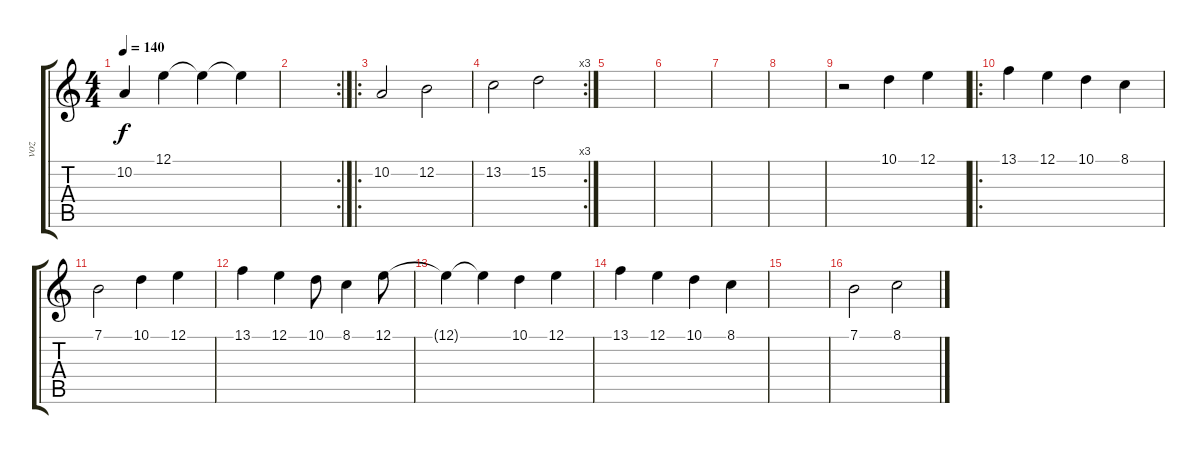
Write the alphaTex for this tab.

\track ("voz" "voz") {instrument flute}
\staff {score tabs}
\tuning (E4 B3 G3 D3 A2 E2) {hide}
\ts (4 4)
\tempo 140
\clef g2
\ks c
10.2.4{dy f} 12.1.4 12.1{t}.4 12.1{t}.4 |
\rc 2
|
\ro
10.2.2 12.2.2 |
\rc 3
13.2.2 15.2.2 |
|
|
|
|
r.2 10.1.4 12.1.4 |
\ro
13.1.4 12.1.4 10.1.4 8.1.4 |
7.1.2 10.1.4 12.1.4 |
13.1.4 12.1.4 10.1.8 8.1.4 12.1.8 |
12.1{t}.4 12.1{t}.4 10.1.4 12.1.4 |
13.1.4 12.1.4 10.1.4 8.1.4 |
|
7.1.2 8.1.2
